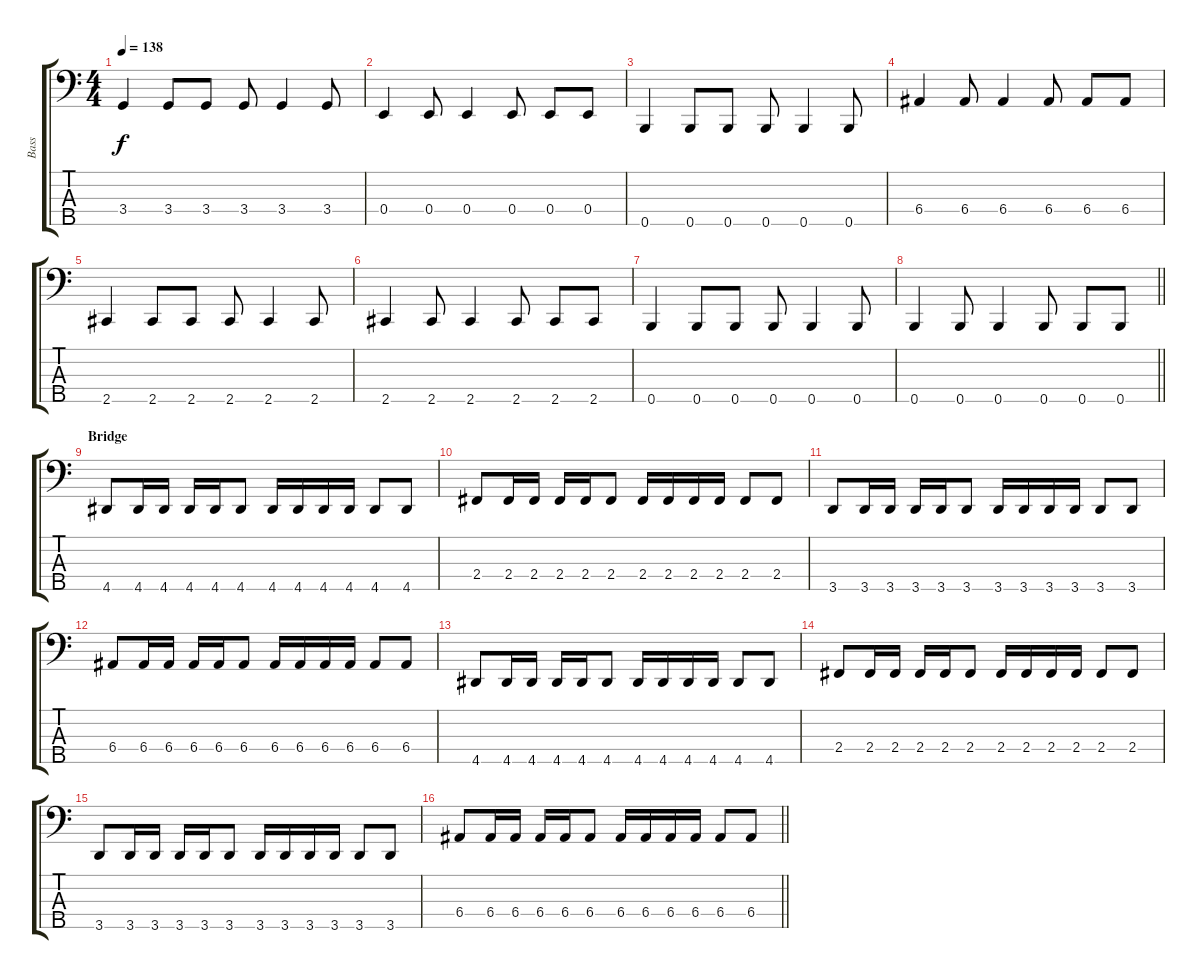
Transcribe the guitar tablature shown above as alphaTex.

\track ("Bass" "Bass") {instrument electricbassfinger}
\staff {score tabs}
\tuning (G2 D2 A1 E1 B0) {hide}
\ts (4 4)
\tempo 138
\clef f4
\ks c
3.4.4{dy f} 3.4.8 3.4.8 3.4.8 3.4.4 3.4.8 |
0.4.4 0.4.8 0.4.4 0.4.8 0.4.8 0.4.8 |
0.5.4 0.5.8 0.5.8 0.5.8 0.5.4 0.5.8 |
6.4.4 6.4.8 6.4.4 6.4.8 6.4.8 6.4.8 |
2.5.4 2.5.8 2.5.8 2.5.8 2.5.4 2.5.8 |
2.5.4 2.5.8 2.5.4 2.5.8 2.5.8 2.5.8 |
0.5.4 0.5.8 0.5.8 0.5.8 0.5.4 0.5.8 |
\barLineRight lightlight
0.5.4 0.5.8 0.5.4 0.5.8 0.5.8 0.5.8 |
\section ("" "Bridge ")
4.5.8 4.5.16 4.5.16 4.5.16 4.5.16 4.5.8 4.5.16 4.5.16 4.5.16 4.5.16 4.5.8 4.5.8 |
2.4.8 2.4.16 2.4.16 2.4.16 2.4.16 2.4.8 2.4.16 2.4.16 2.4.16 2.4.16 2.4.8 2.4.8 |
3.5.8 3.5.16 3.5.16 3.5.16 3.5.16 3.5.8 3.5.16 3.5.16 3.5.16 3.5.16 3.5.8 3.5.8 |
6.4.8 6.4.16 6.4.16 6.4.16 6.4.16 6.4.8 6.4.16 6.4.16 6.4.16 6.4.16 6.4.8 6.4.8 |
4.5.8 4.5.16 4.5.16 4.5.16 4.5.16 4.5.8 4.5.16 4.5.16 4.5.16 4.5.16 4.5.8 4.5.8 |
2.4.8 2.4.16 2.4.16 2.4.16 2.4.16 2.4.8 2.4.16 2.4.16 2.4.16 2.4.16 2.4.8 2.4.8 |
3.5.8 3.5.16 3.5.16 3.5.16 3.5.16 3.5.8 3.5.16 3.5.16 3.5.16 3.5.16 3.5.8 3.5.8 |
\barLineRight lightlight
6.4.8 6.4.16 6.4.16 6.4.16 6.4.16 6.4.8 6.4.16 6.4.16 6.4.16 6.4.16 6.4.8 6.4.8
